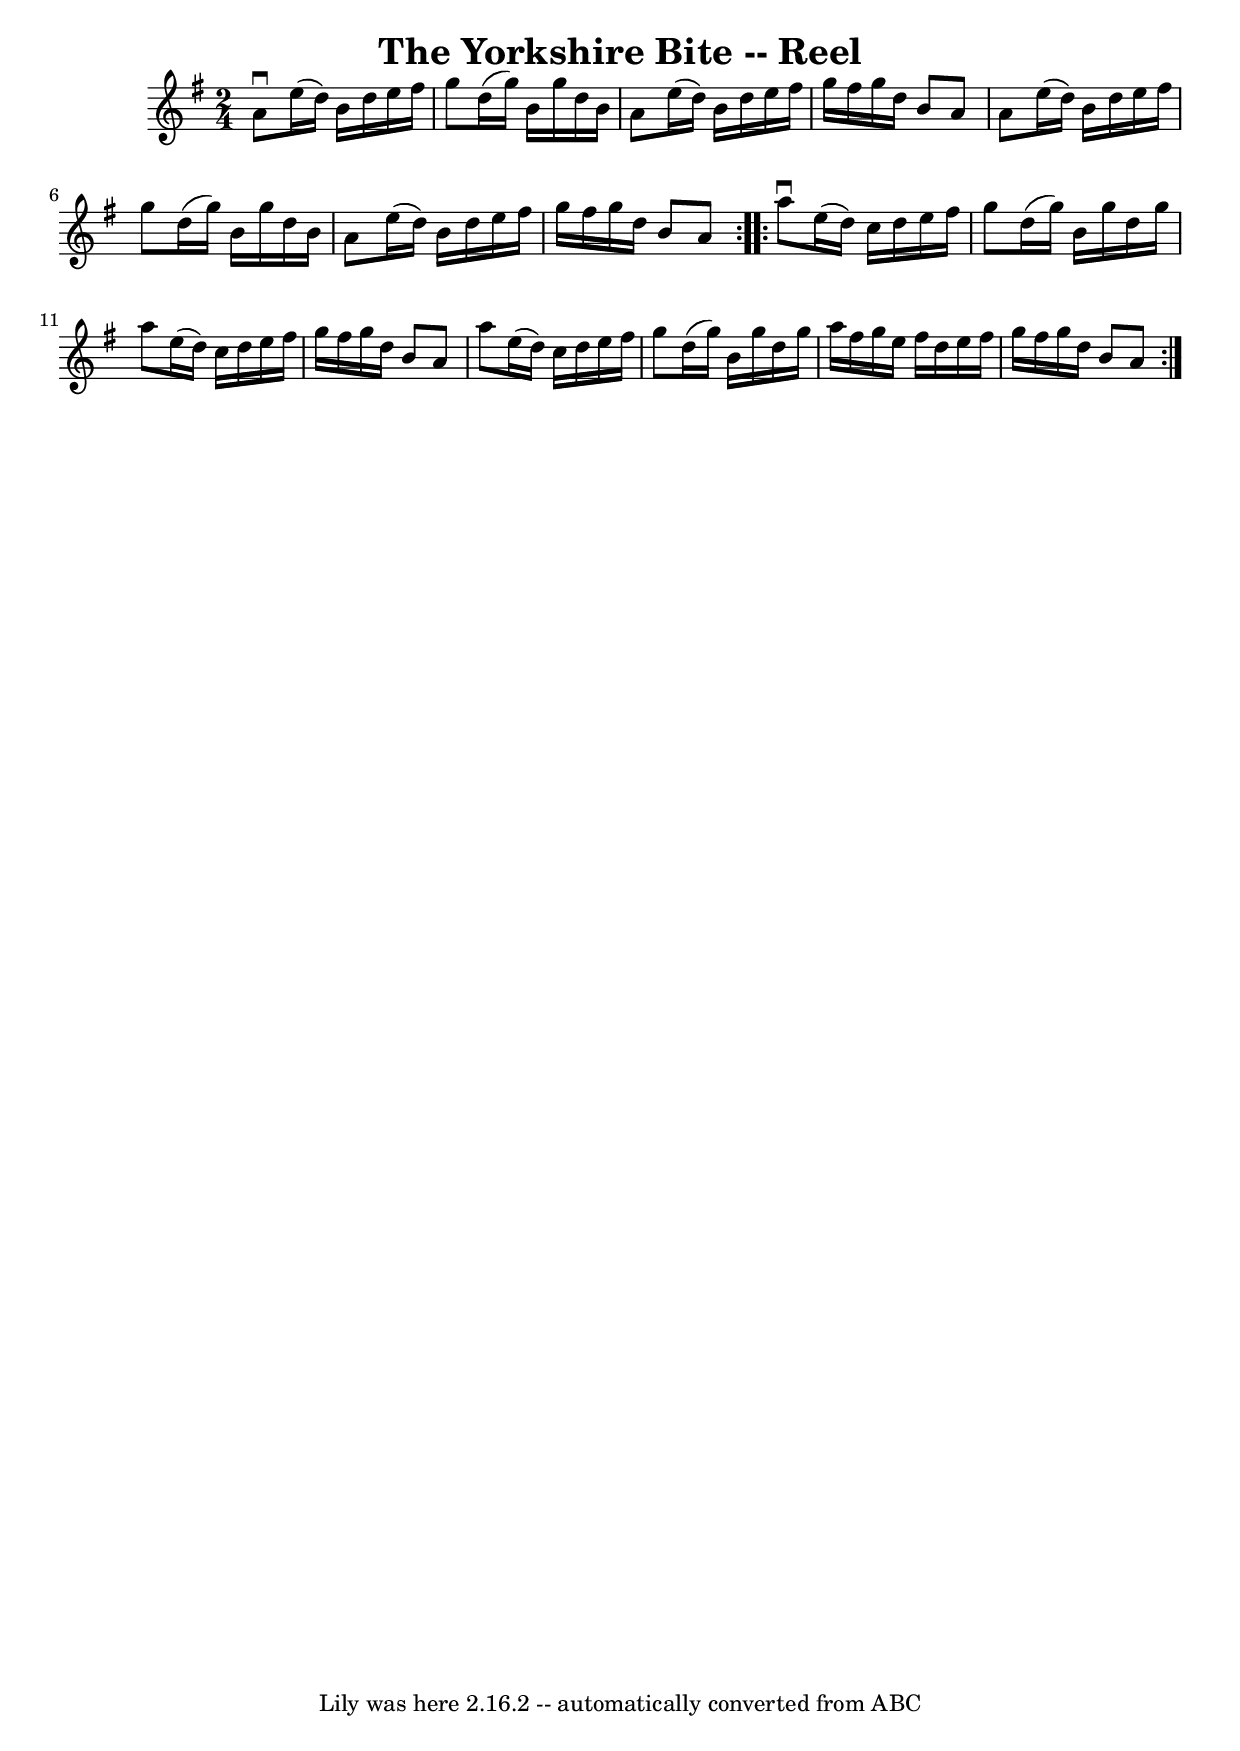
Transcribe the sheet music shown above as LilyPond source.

\version "2.7.40"
\include "Mammoth.ily"
\header {
	%% book = "Ryan's Mammoth Collection"
	crossRefNumber = "1"
	footnotes = "\\\\291"
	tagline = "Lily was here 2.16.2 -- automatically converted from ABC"
	title = "The Yorkshire Bite -- Reel"
}
voicedefault =  {


\repeat volta 2 {
\time 2/4 
\key a \dorian a'8^\downbow e''16 (d''16) b'16 d''16  
 e''16 fis''16    |
 g''8 d''16 (g''16) b'16 g''16    
d''16 b'16    |
 a'8 e''16 (d''16) b'16 d''16 e''16 
 fis''16    |
 g''16 fis''16 g''16 d''16 b'8 a'8    
|
 a'8 e''16 (d''16) b'16 d''16 e''16 fis''16    
|
 g''8 d''16 (g''16) b'16 g''16 d''16 b'16    
|
 a'8 e''16 (d''16) b'16 d''16 e''16 fis''16    
|
 g''16 fis''16 g''16 d''16 b'8 a'8    }     
\repeat volta 2 { a''8^\downbow e''16 (d''16) c''16 d''16    
e''16 fis''16    |
 g''8 d''16 (g''16) b'16 g''16    
d''16 g''16    |
 a''8 e''16 (d''16) c''16 d''16    
e''16 fis''16    |
 g''16 fis''16 g''16 d''16 b'8 a'8 
   |
 a''8 e''16 (d''16) c''16 d''16 e''16    
fis''16    |
 g''8 d''16 (g''16) b'16 g''16 d''16    
g''16    |
 a''16 fis''16 g''16 e''16 fis''16 d''16    
e''16 fis''16    |
 g''16 fis''16 g''16 d''16 b'8 a'8 
   }   
}

\score{
    <<

	\context Staff="default"
	{
	    \voicedefault 
	}

    >>
	\layout {
	}
	\midi {}
}
